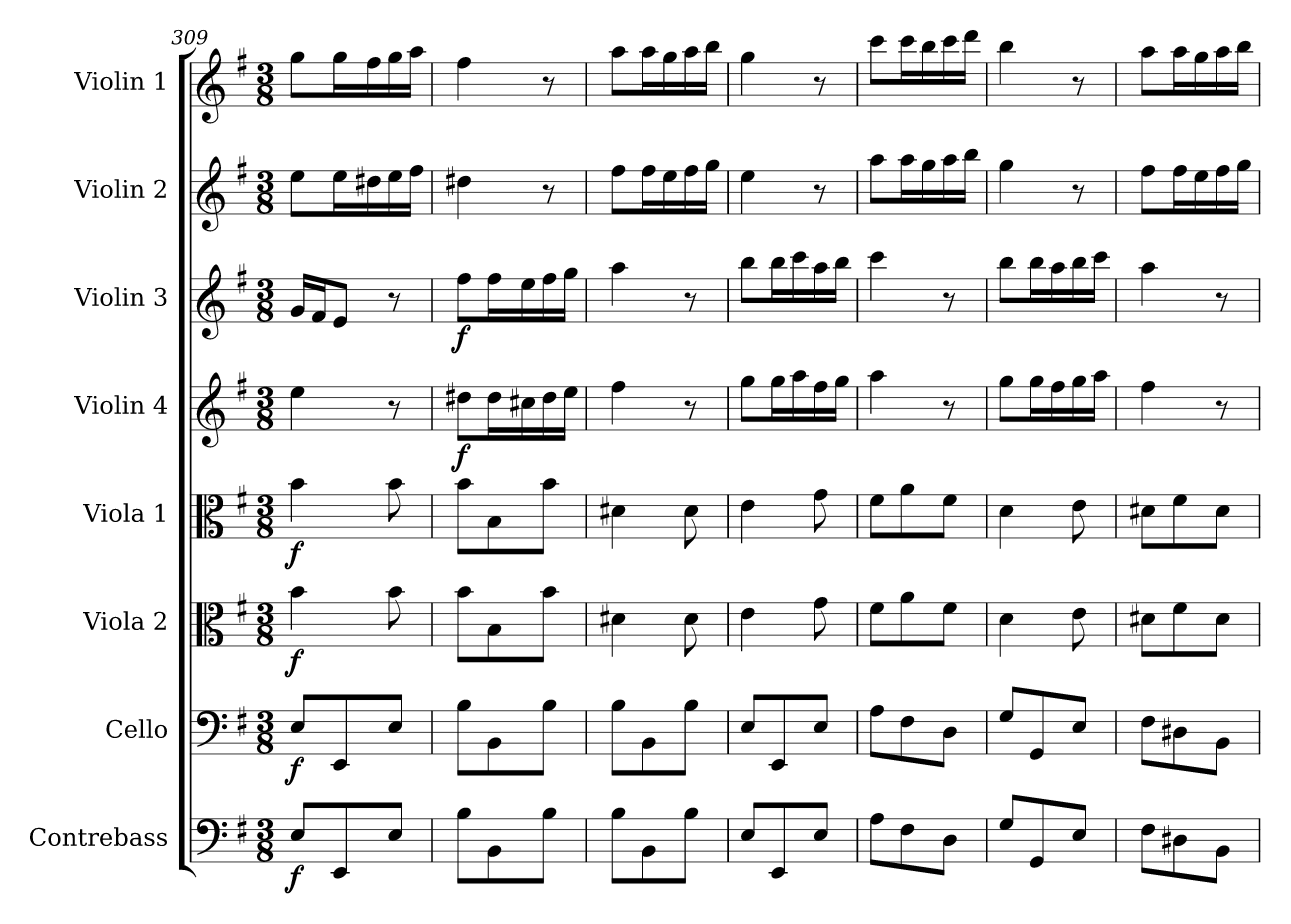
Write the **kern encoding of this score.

**kern	**dynam	**kern	**dynam	**kern	**dynam	**kern	**dynam	**kern	**dynam	**kern	**dynam	**kern	**kern
*part8	*part8	*part7	*part7	*part6	*part6	*part5	*part5	*part4	*part4	*part3	*part3	*part2	*part1
*staff8	*staff8	*staff7	*staff7	*staff6	*staff6	*staff5	*staff5	*staff4	*staff4	*staff3	*staff3	*staff2	*staff1
*I"Contrebass	*	*I"Cello	*	*I"Viola 2	*	*I"Viola 1	*	*I"Violin 4	*	*I"Violin 3	*	*I"Violin 2	*I"Violin 1
*I'Cb.	*	*	*	*I'Vla. 2	*	*I'Vla. 1	*	*I'Vln. 4	*	*I'Vln. 3	*	*I'Vln. 2	*I'Vln. 1
*clefF4	*	*clefF4	*	*clefC3	*	*clefC3	*	*clefG2	*	*clefG2	*	*clefG2	*clefG2
*ITrd7c12	*	*	*	*	*	*	*	*	*	*	*	*	*
*k[f#]	*	*k[f#]	*	*k[f#]	*	*k[f#]	*	*k[f#]	*	*k[f#]	*	*k[f#]	*k[f#]
*M3/8	*	*M3/8	*	*M3/8	*	*M3/8	*	*M3/8	*	*M3/8	*	*M3/8	*M3/8
=309	=309	=309	=309	=309	=309	=309	=309	=309	=309	=309	=309	=309	=309
!	!LO:DY:b	!	!LO:DY:b	!	!LO:DY:b	!	!LO:DY:b	!	!	!	!	!	!
8EE/L	f	8E/L	f	4b\	f	4b\	f	4ee\	.	16g/LL	.	8ee\L	8gg\L
.	.	.	.	.	.	.	.	.	.	16f#/J	.	.	.
8EEE/	.	8EE/	.	.	.	.	.	.	.	8e/J	.	16ee\L	16gg\L
.	.	.	.	.	.	.	.	.	.	.	.	16dd#X\	16ff#\
8EE/J	.	8E/J	.	8b\	.	8b\	.	8r	.	8r	.	16ee\	16gg\
.	.	.	.	.	.	.	.	.	.	.	.	16ff#\JJ	16aa\JJ
=310	=310	=310	=310	=310	=310	=310	=310	=310	=310	=310	=310	=310	=310
!	!	!	!	!	!	!	!	!	!LO:DY:b	!	!LO:DY:b	!	!
8BB\L	.	8B\L	.	8b\L	.	8b\L	.	8dd#X\L	f	8ff#\L	f	4dd#X\	4ff#\
8BBB\	.	8BB\	.	8B\	.	8B\	.	16dd#\L	.	16ff#\L	.	.	.
.	.	.	.	.	.	.	.	16cc#X\	.	16ee\	.	.	.
8BB\J	.	8B\J	.	8b\J	.	8b\J	.	16dd#\	.	16ff#\	.	8r	8r
.	.	.	.	.	.	.	.	16ee\JJ	.	16gg\JJ	.	.	.
!!LO:PB:g=z
=311	=311	=311	=311	=311	=311	=311	=311	=311	=311	=311	=311	=311	=311
8BB\L	.	8B\L	.	4d#X\	.	4d#X\	.	4ff#\	.	4aa\	.	8ff#\L	8aa\L
8BBB\	.	8BB\	.	.	.	.	.	.	.	.	.	16ff#\L	16aa\L
.	.	.	.	.	.	.	.	.	.	.	.	16ee\	16gg\
8BB\J	.	8B\J	.	8d#\	.	8d#\	.	8r	.	8r	.	16ff#\	16aa\
.	.	.	.	.	.	.	.	.	.	.	.	16gg\JJ	16bb\JJ
=312	=312	=312	=312	=312	=312	=312	=312	=312	=312	=312	=312	=312	=312
8EE/L	.	8E/L	.	4e\	.	4e\	.	8gg\L	.	8bb\L	.	4ee\	4gg\
8EEE/	.	8EE/	.	.	.	.	.	16gg\L	.	16bb\L	.	.	.
.	.	.	.	.	.	.	.	16aa\	.	16ccc\	.	.	.
8EE/J	.	8E/J	.	8g\	.	8g\	.	16ff#\	.	16aa\	.	8r	8r
.	.	.	.	.	.	.	.	16gg\JJ	.	16bb\JJ	.	.	.
=313	=313	=313	=313	=313	=313	=313	=313	=313	=313	=313	=313	=313	=313
8AA\L	.	8A\L	.	8f#\L	.	8f#\L	.	4aa\	.	4ccc\	.	8aa\L	8ccc\L
8FF#\	.	8F#\	.	8a\	.	8a\	.	.	.	.	.	16aa\L	16ccc\L
.	.	.	.	.	.	.	.	.	.	.	.	16gg\	16bb\
8DD\J	.	8D\J	.	8f#\J	.	8f#\J	.	8r	.	8r	.	16aa\	16ccc\
.	.	.	.	.	.	.	.	.	.	.	.	16bb\JJ	16ddd\JJ
=314	=314	=314	=314	=314	=314	=314	=314	=314	=314	=314	=314	=314	=314
8GG/L	.	8G/L	.	4d\	.	4d\	.	8gg\L	.	8bb\L	.	4gg\	4bb\
8GGG/	.	8GG/	.	.	.	.	.	16gg\L	.	16bb\L	.	.	.
.	.	.	.	.	.	.	.	16ff#\	.	16aa\	.	.	.
8EE/J	.	8E/J	.	8e\	.	8e\	.	16gg\	.	16bb\	.	8r	8r
.	.	.	.	.	.	.	.	16aa\JJ	.	16ccc\JJ	.	.	.
=315	=315	=315	=315	=315	=315	=315	=315	=315	=315	=315	=315	=315	=315
8FF#\L	.	8F#\L	.	8d#X\L	.	8d#X\L	.	4ff#\	.	4aa\	.	8ff#\L	8aa\L
8DD#X\	.	8D#X\	.	8f#\	.	8f#\	.	.	.	.	.	16ff#\L	16aa\L
.	.	.	.	.	.	.	.	.	.	.	.	16ee\	16gg\
8BBB\J	.	8BB\J	.	8d#\J	.	8d#\J	.	8r	.	8r	.	16ff#\	16aa\
.	.	.	.	.	.	.	.	.	.	.	.	16gg\JJ	16bb\JJ
=	=	=	=	=	=	=	=	=	=	=	=	=	=
*-	*-	*-	*-	*-	*-	*-	*-	*-	*-	*-	*-	*-	*-
